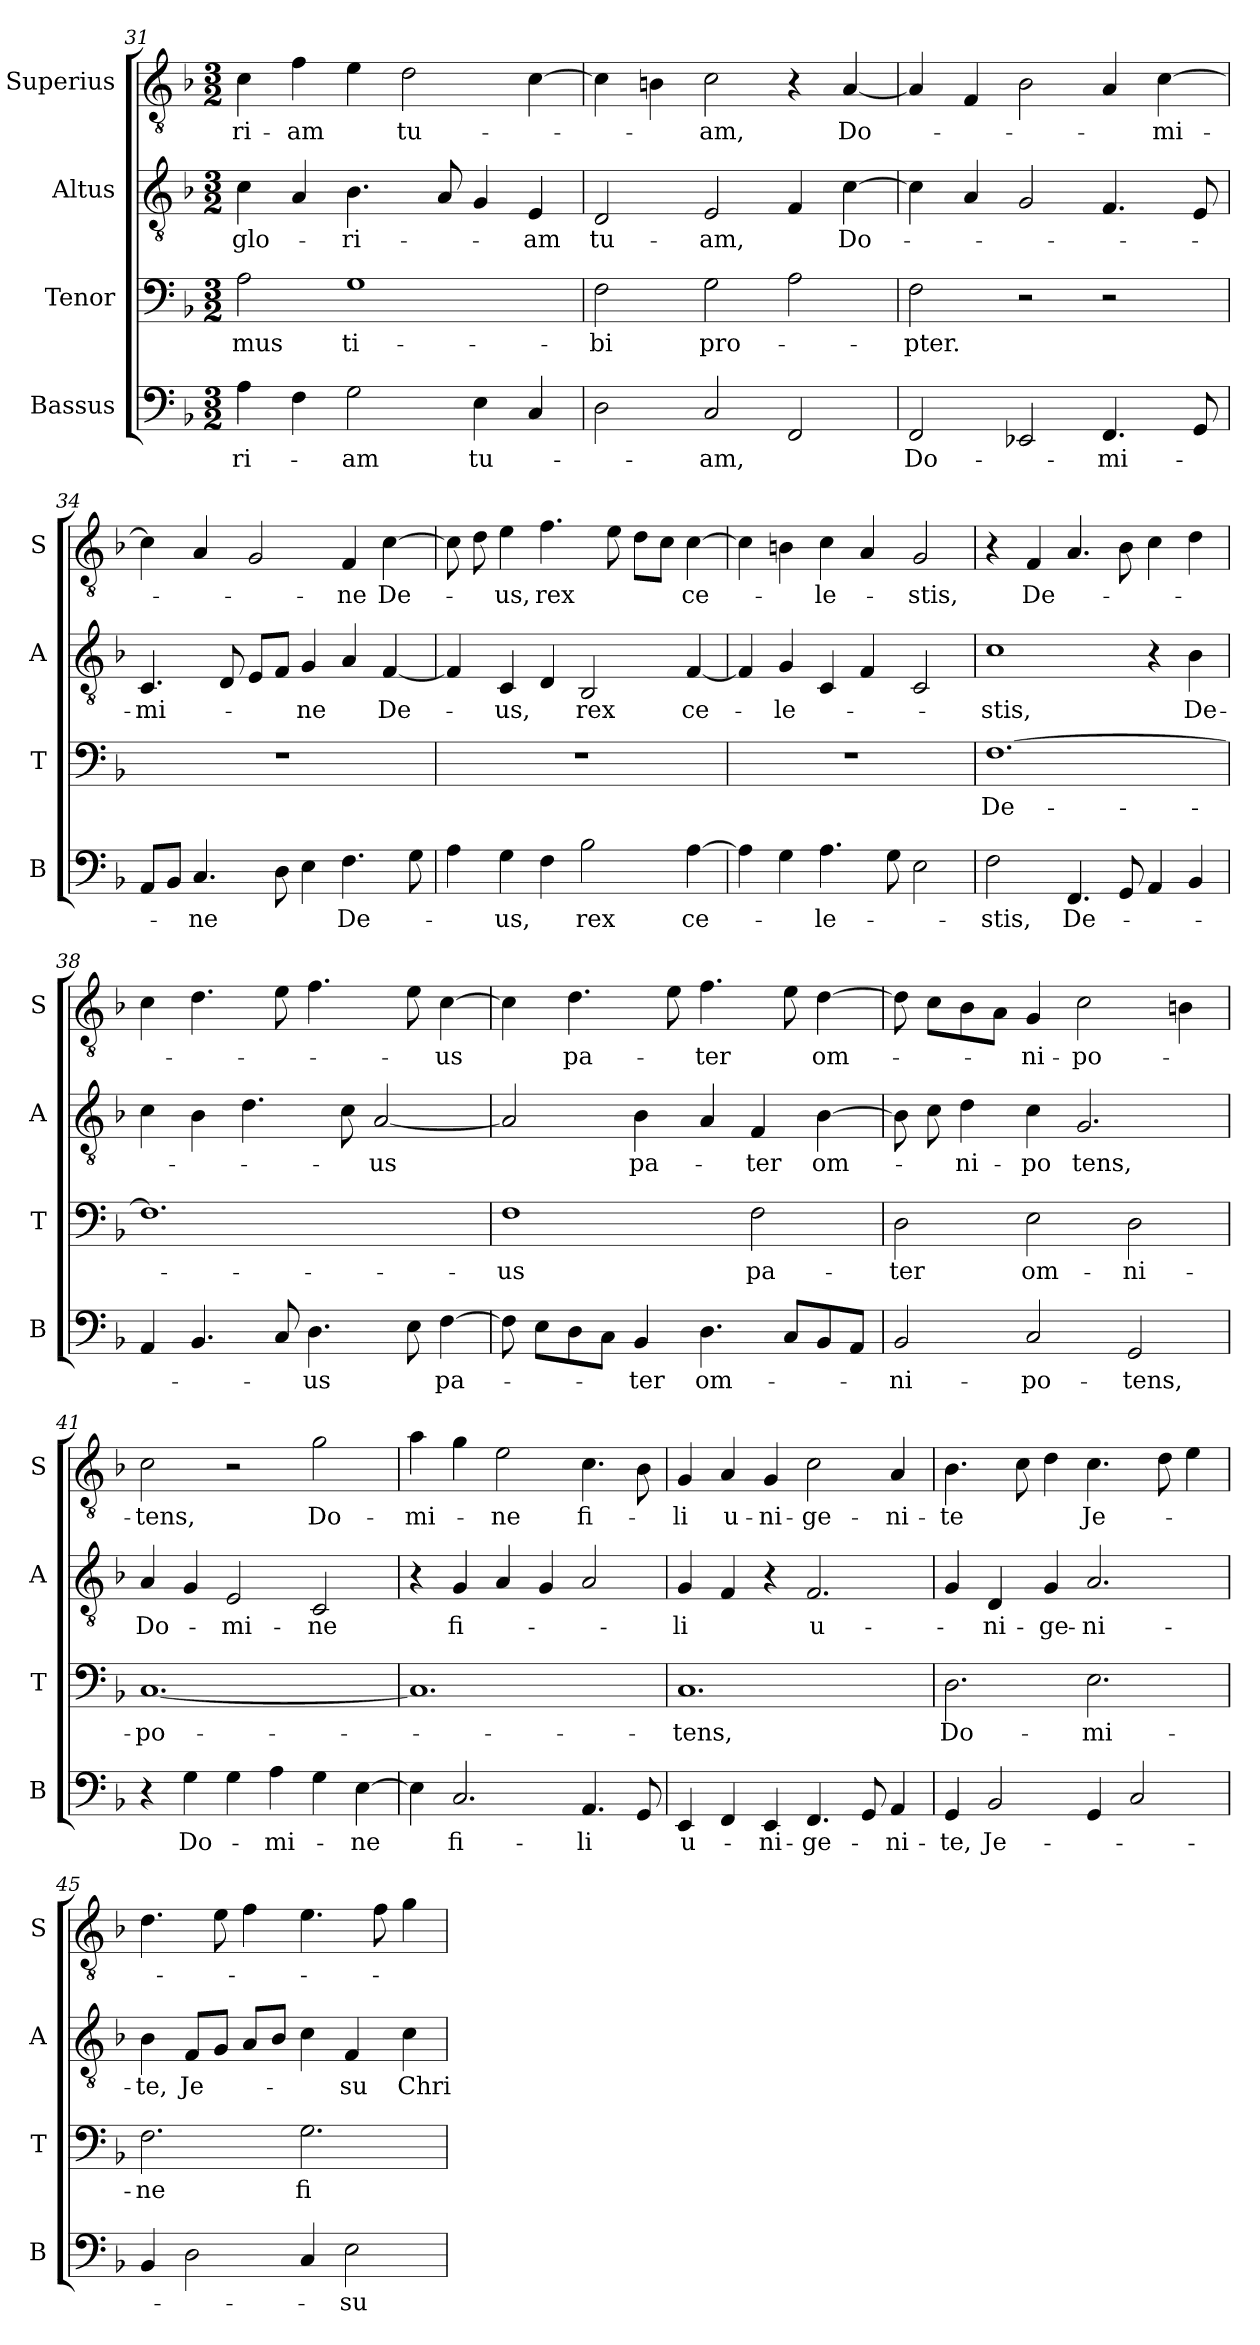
**kern	**text	**kern	**text	**kern	**text	**kern	**text
*part4	*part4	*part3	*part3	*part2	*part2	*part1	*part1
*staff4	*staff4	*staff3	*staff3	*staff2	*staff2	*staff1	*staff1
*I"Bassus	*	*I"Tenor	*	*I"Altus	*	*I"Superius	*
*I'B	*	*I'T	*	*I'A	*	*I'S	*
*clefF4	*	*clefF4	*	*clefGv2	*	*clefGv2	*
*k[b-]	*	*k[b-]	*	*k[b-]	*	*k[b-]	*
*d:	*	*d:	*	*d:	*	*d:	*
*M3/2	*	*M3/2	*	*M3/2	*	*M3/2	*
=31	=31	=31	=31	=31	=31	=31	=31
4A	-ri-	2A	-mus	4c	glo-	4c	-ri-
4F	.	.	.	4A	.	4f	-am
2G	-am	1G	ti-	4.B-	-ri-	4e	.
.	.	.	.	.	.	2d	tu-
.	.	.	.	8A	.	.	.
4E	tu-	.	.	4G	.	.	.
4C	.	.	.	4E	-am	[4c	.
=32	=32	=32	=32	=32	=32	=32	=32
2D	.	2F	-bi	2D	tu-	4c]	.
.	.	.	.	.	.	4Bn	.
2C	-am,	2G	pro-	2E	-am,	2c	-am,
2FF	.	2A	.	4F	.	4r	.
.	.	.	.	[4c	Do-	[4A	Do-
=33	=33	=33	=33	=33	=33	=33	=33
2FF	Do-	2F	-pter.	4c]	.	4A]	.
.	.	.	.	4A	.	4F	.
2EE-X	.	2r	.	2G	.	2B-	.
4.FF	-mi-	2r	.	4.F	.	4A	.
.	.	.	.	.	.	[4c	-mi-
8GG	.	.	.	8E	.	.	.
=34	=34	=34	=34	=34	=34	=34	=34
8AAL	.	1.r	.	4.C	-mi-	4c]	.
8BB-J	.	.	.	.	.	.	.
4.C	-ne	.	.	.	.	4A	.
.	.	.	.	8D	.	.	.
.	.	.	.	8EL	.	2G	.
8D	.	.	.	8FJ	.	.	.
4E	.	.	.	4G	-ne	.	.
4.F	De-	.	.	4A	.	4F	-ne
.	.	.	.	[4F	De-	[4c	De-
8G	.	.	.	.	.	.	.
=35	=35	=35	=35	=35	=35	=35	=35
4A	.	1.r	.	4F]	.	8c]	.
.	.	.	.	.	.	8d	.
4G	-us,	.	.	4C	-us,	4e	-us,
4F	.	.	.	4D	.	4.f	rex
2B-	rex	.	.	2BB-	rex	.	.
.	.	.	.	.	.	8e	.
.	.	.	.	.	.	8dL	.
.	.	.	.	.	.	8cJ	.
[4A	ce-	.	.	[4F	ce-	[4c	ce-
=36	=36	=36	=36	=36	=36	=36	=36
4A]	.	1.r	.	4F]	.	4c]	.
4G	.	.	.	4G	-le-	4Bni	.
4.A	-le-	.	.	4C	.	4c	-le-
.	.	.	.	4F	.	4A	.
8G	.	.	.	.	.	.	.
2E	.	.	.	2C	.	2G	-stis,
=37	=37	=37	=37	=37	=37	=37	=37
2F	-stis,	[1.F	De-	1c	-stis,	4r	.
.	.	.	.	.	.	4F	De-
4.FF	De-	.	.	.	.	4.A	.
8GG	.	.	.	.	.	8B-	.
4AA	.	.	.	4r	.	4c	.
4BB-	.	.	.	4B-	De-	4d	.
=38	=38	=38	=38	=38	=38	=38	=38
4AA	.	1.F]	.	4c	.	4c	.
4.BB-	.	.	.	4B-	.	4.d	.
.	.	.	.	4.d	.	.	.
8C	.	.	.	.	.	8e	.
4.D	-us	.	.	.	.	4.f	.
.	.	.	.	8c	.	.	.
.	.	.	.	[2A	-us	.	.
8E	.	.	.	.	.	8e	.
[4F	pa-	.	.	.	.	[4c	-us
=39	=39	=39	=39	=39	=39	=39	=39
8F]	.	1F	-us	2A]	.	4c]	.
8EL	.	.	.	.	.	.	.
8D	.	.	.	.	.	4.d	pa-
8CJ	.	.	.	.	.	.	.
4BB-	-ter	.	.	4B-	pa-	.	.
.	.	.	.	.	.	8e	.
4.D	om-	.	.	4A	.	4.f	-ter
.	.	2F	pa-	4F	-ter	.	.
8CL	.	.	.	.	.	8e	.
8BB-	.	.	.	[4B-	om-	[4d	om-
8AAJ	.	.	.	.	.	.	.
=40	=40	=40	=40	=40	=40	=40	=40
2BB-	-ni-	2D	-ter	8B-]	.	8d]	.
.	.	.	.	8c	.	8cL	.
.	.	.	.	4d	-ni-	8B-	.
.	.	.	.	.	.	8AJ	.
2C	-po-	2E	om-	4c	-po	4G	-ni-
.	.	.	.	2.G	tens,	2c	-po-
2GG	-tens,	2D	-ni-	.	.	.	.
.	.	.	.	.	.	4Bn	.
=41	=41	=41	=41	=41	=41	=41	=41
4r	.	[1.C	-po-	4A	Do-	2c	-tens,
4G	Do-	.	.	4G	.	.	.
4G	.	.	.	2E	-mi-	2r	.
4A	-mi-	.	.	.	.	.	.
4G	.	.	.	2C	-ne	2g	Do-
[4E	-ne	.	.	.	.	.	.
=42	=42	=42	=42	=42	=42	=42	=42
4E]	.	1.C]	.	4r	.	4a	-mi-
2.C	fi-	.	.	4G	fi-	4g	.
.	.	.	.	4A	.	2e	-ne
.	.	.	.	4G	.	.	.
4.AA	-li	.	.	2A	.	4.c	fi-
8GG	.	.	.	.	.	8B-	.
=43	=43	=43	=43	=43	=43	=43	=43
4EE	u-	1.C	-tens,	4G	-li	4G	-li
4FF	.	.	.	4F	.	4A	u-
4EE	-ni-	.	.	4r	.	4G	-ni-
4.FF	-ge-	.	.	2.F	u-	2c	-ge-
8GG	.	.	.	.	.	.	.
4AA	-ni-	.	.	.	.	4A	-ni-
=44	=44	=44	=44	=44	=44	=44	=44
4GG	-te,	2.D	Do-	4G	.	4.B-	-te
2BB-	Je-	.	.	4D	-ni-	.	.
.	.	.	.	.	.	8c	.
.	.	.	.	4G	-ge-	4d	.
4GG	.	2.E	-mi-	2.A	-ni-	4.c	Je-
2C	.	.	.	.	.	.	.
.	.	.	.	.	.	8d	.
.	.	.	.	.	.	4e	.
=45	=45	=45	=45	=45	=45	=45	=45
4BB-	.	2.F	-ne	4B-	-te,	4.d	.
2D	.	.	.	8FL	Je-	.	.
.	.	.	.	8GJ	.	8e	.
.	.	.	.	8AL	.	4f	.
.	.	.	.	8B-J	.	.	.
4C	.	2.G	fi-	4c	.	4.e	.
2E	-su	.	.	4F	-su	.	.
.	.	.	.	.	.	8f	.
.	.	.	.	4c	Chri-	4g	.
=	=	=	=	=	=	=	=
*-	*-	*-	*-	*-	*-	*-	*-
